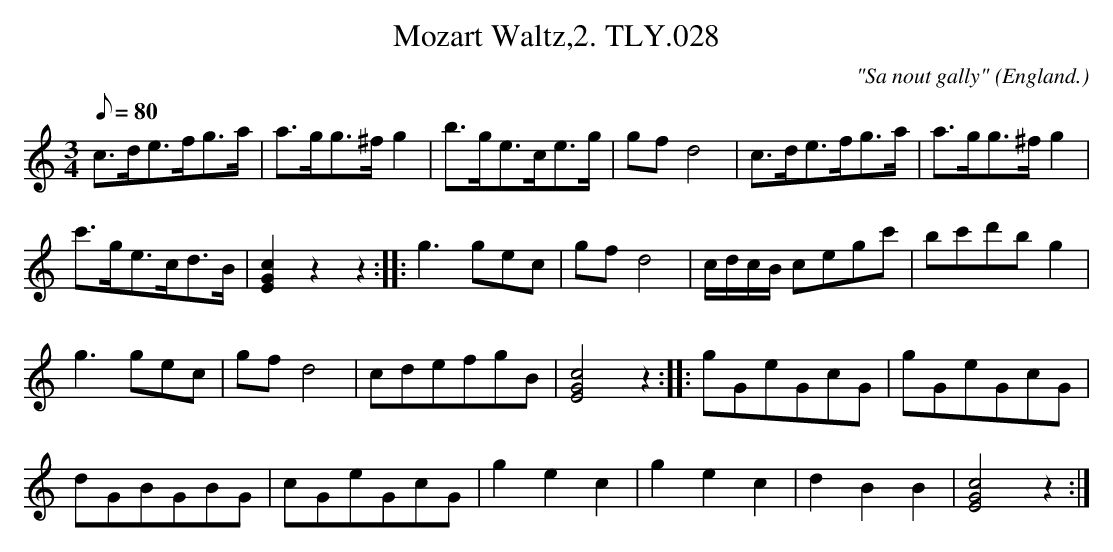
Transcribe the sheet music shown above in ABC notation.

X:1
T:Mozart Waltz,2. TLY.028
M:3/4
L:1/8
Q:80
C:"Sa nout gally"
O:England.
K:C
c>de>fg>a|a>gg>^f g2|b>ge>ce>g|gf d4|c>de>fg>a|a>gg>^f g2|!
c'>ge>cd>B|[E2G2c2] z2 z2:||:g3 gec|gf d4|c/2d/2c/2B/2 cegc'|bc'd'b g2|!
g3 gec|gf d4|cdefgB|[E4G4c4] z2:||:gGeGcG|gGeGcG|!
dGBGBG|cGeGcG|g2e2c2|g2e2c2|d2B2B2|[E4G4c4] z2:|]
